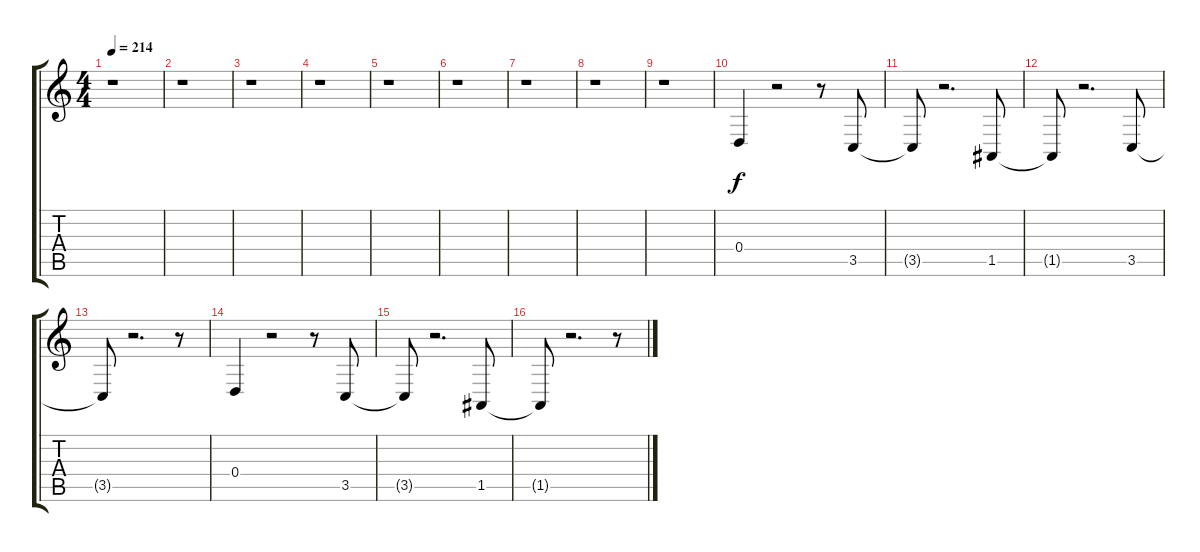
\track "" {instrument trombone}
\staff {score tabs}
\tuning (E4 B3 G3 D3 A2 E2) {hide}
\ts (4 4)
\tempo 214
\clef g2
\ks c
r.1{dy f} |
r.1 |
r.1 |
r.1 |
r.1 |
r.1 |
r.1 |
r.1 |
r.1 |
0.4.4 r.2 r.8 3.5.8 |
3.5{t}.8 r.2{d} 1.5.8 |
1.5{t}.8 r.2{d} 3.5.8 |
3.5{t}.8 r.2{d} r.8 |
0.4.4 r.2 r.8 3.5.8 |
3.5{t}.8 r.2{d} 1.5.8 |
1.5{t}.8 r.2{d} r.8
